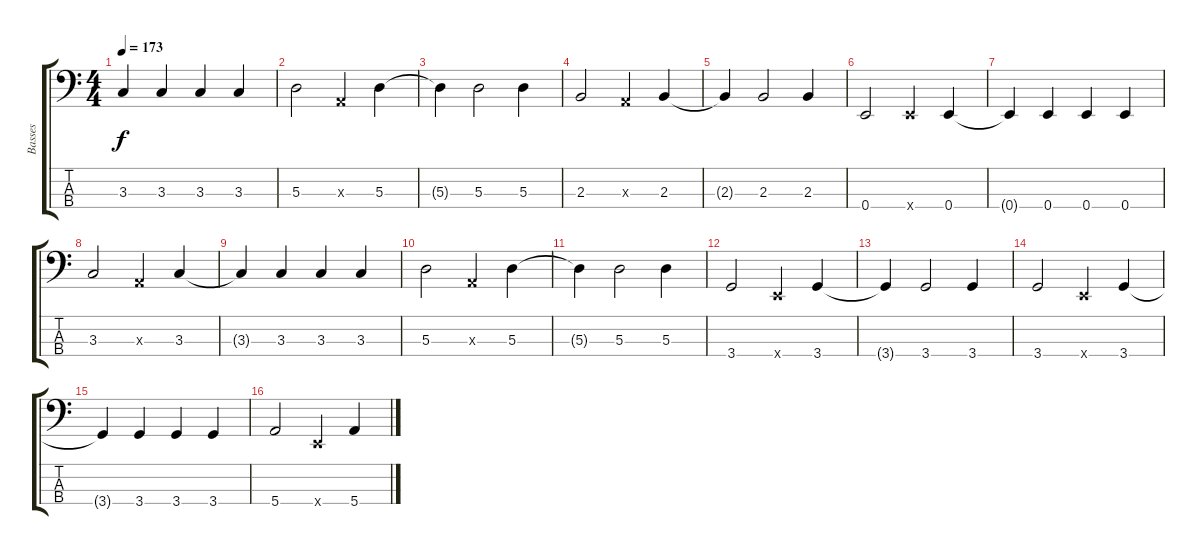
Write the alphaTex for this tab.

\track ("Basses" "Basses") {instrument electricbassfinger}
\staff {score tabs}
\tuning (G2 D2 A1 E1) {hide}
\ts (4 4)
\tempo 173
\clef f4
\ks c
3.3{t}.4{dy f} 3.3.4 3.3.4 3.3.4 |
5.3.2 0.3{x}.4 5.3.4 |
5.3{t}.4 5.3.2 5.3.4 |
2.3.2 0.3{x}.4 2.3.4 |
2.3{t}.4 2.3.2 2.3.4 |
0.4.2 0.4{x}.4 0.4.4 |
0.4{t}.4 0.4.4 0.4.4 0.4.4 |
3.3.2 0.3{x}.4 3.3.4 |
3.3{t}.4 3.3.4 3.3.4 3.3.4 |
5.3.2 0.3{x}.4 5.3.4 |
5.3{t}.4 5.3.2 5.3.4 |
3.4.2 0.4{x}.4 3.4.4 |
3.4{t}.4 3.4.2 3.4.4 |
3.4.2 0.4{x}.4 3.4.4 |
3.4{t}.4 3.4.4 3.4.4 3.4.4 |
5.4.2 0.4{x}.4 5.4.4
